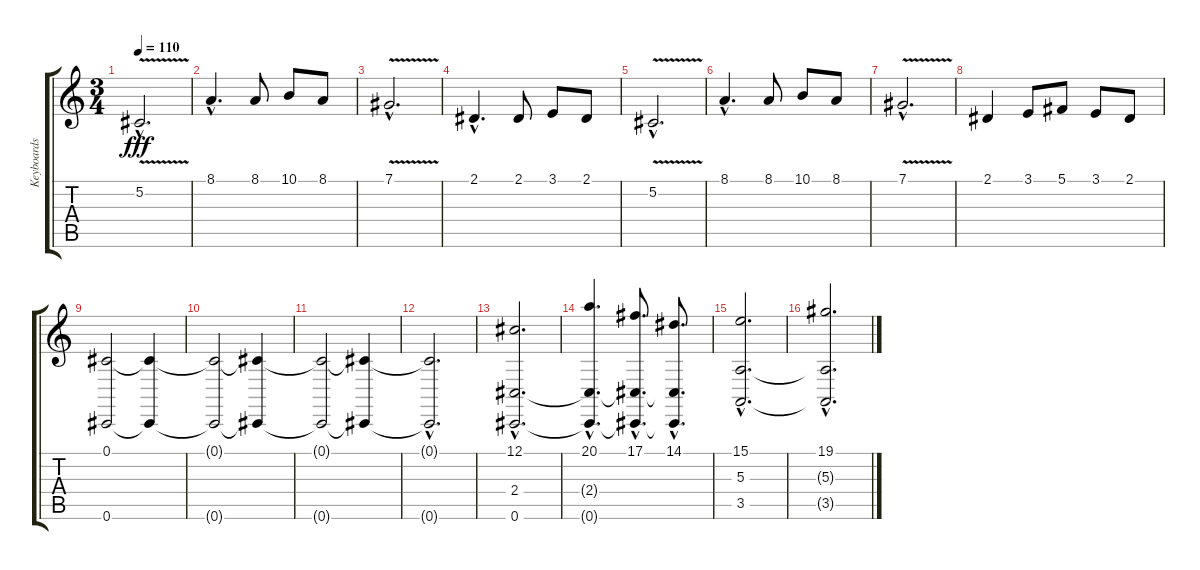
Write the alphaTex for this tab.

\track ("Keyboards" "Keyboards") {instrument lead8bassandlead}
\staff {score tabs}
\tuning (Db4 Ab3 E3 B2 Gb2 Db2) {hide}
\ts (3 4)
\tempo 110
\clef g2
\ks c
5.2{v hac}.2{d dy fff instrument fx7echoes} |
8.1{hac}.4{d} 8.1.8 10.1.8 8.1.8 |
7.1{v hac}.2{d} |
2.1{hac}.4{d} 2.1.8 3.1.8 2.1.8 |
5.2{v hac}.2{d} |
8.1{hac}.4{d} 8.1.8 10.1.8 8.1.8 |
7.1{v hac}.2{d} |
2.1.4 3.1.8 5.1.8 3.1.8 2.1.8 |
(0.1 0.6).2 (0.1{t} 0.6{t}).4 |
(0.1{t} 0.6{t}).2 (0.1{t} 0.6{t}).4 |
(0.1{t} 0.6{t}).2 (0.1{t} 0.6{t}).4 |
(0.1{hac t} 0.6{hac t}).2{d} |
(12.1{hac} 2.4{hac} 0.6{hac}).2{d volume 13 instrument synthstrings1} |
(20.1{hac} 2.4{hac t} 0.6{hac t}).4{d} (17.1{hac} 2.4{hac t} 0.6{hac t}).8{d} (14.1{hac} 2.4{hac t} 0.6{hac t}).8{d} |
(15.1{hac} 5.3{hac} 3.5{hac}).2{d} |
(19.1{hac} 5.3{hac t} 3.5{hac t}).2{d}
